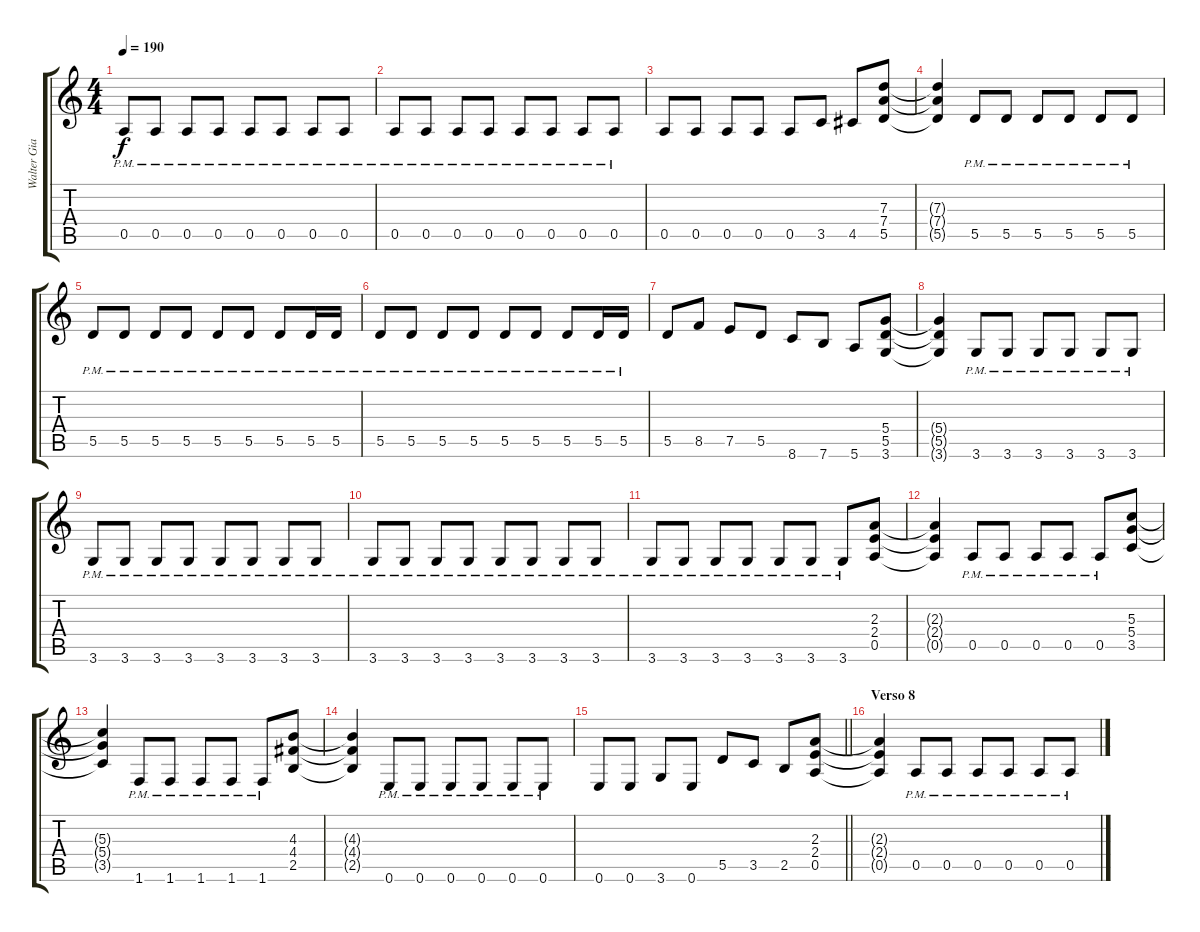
\track ("Walter Giardino" "Walter Gia") {instrument distortionguitar}
\staff {score tabs}
\tuning (E4 B3 G3 D3 A2 E2) {hide}
\ts (4 4)
\tempo 190
\clef g2
\ks c
0.5{pm}.8{dy f} 0.5{pm}.8 0.5{pm}.8 0.5{pm}.8 0.5{pm}.8 0.5{pm}.8 0.5{pm}.8 0.5{pm}.8 |
0.5{pm}.8 0.5{pm}.8 0.5{pm}.8 0.5{pm}.8 0.5{pm}.8 0.5{pm}.8 0.5{pm}.8 0.5{pm}.8 |
0.5.8 0.5.8 0.5.8 0.5.8 0.5.8 3.5.8 4.5.8 (7.3 7.4 5.5).8 |
(7.3{t} 7.4{t} 5.5{t}).4 5.5{pm}.8 5.5{pm}.8 5.5{pm}.8 5.5{pm}.8 5.5{pm}.8 5.5{pm}.8 |
5.5{pm}.8 5.5{pm}.8 5.5{pm}.8 5.5{pm}.8 5.5{pm}.8 5.5{pm}.8 5.5{pm}.8 5.5{pm}.16 5.5{pm}.16 |
5.5{pm}.8 5.5{pm}.8 5.5{pm}.8 5.5{pm}.8 5.5{pm}.8 5.5{pm}.8 5.5{pm}.8 5.5{pm}.16 5.5{pm}.16 |
5.5.8 8.5.8 7.5.8 5.5.8 8.6.8 7.6.8 5.6.8 (5.4 5.5 3.6).8 |
(5.4{t} 5.5{t} 3.6{t}).4 3.6{pm}.8 3.6{pm}.8 3.6{pm}.8 3.6{pm}.8 3.6{pm}.8 3.6{pm}.8 |
3.6{pm}.8 3.6{pm}.8 3.6{pm}.8 3.6{pm}.8 3.6{pm}.8 3.6{pm}.8 3.6{pm}.8 3.6{pm}.8 |
3.6{pm}.8 3.6{pm}.8 3.6{pm}.8 3.6{pm}.8 3.6{pm}.8 3.6{pm}.8 3.6{pm}.8 3.6{pm}.8 |
3.6{pm}.8 3.6{pm}.8 3.6{pm}.8 3.6{pm}.8 3.6{pm}.8 3.6{pm}.8 3.6{pm}.8 (2.3 2.4 0.5).8 |
(2.3{t} 2.4{t} 0.5{t}).4 0.5{pm}.8 0.5{pm}.8 0.5{pm}.8 0.5{pm}.8 0.5{pm}.8 (5.3 5.4 3.5).8 |
(5.3{t} 5.4{t} 3.5{t}).4 1.6{pm}.8 1.6{pm}.8 1.6{pm}.8 1.6{pm}.8 1.6{pm}.8 (4.3 4.4 2.5).8 |
(4.3{t} 4.4{t} 2.5{t}).4 0.6{pm}.8 0.6{pm}.8 0.6{pm}.8 0.6{pm}.8 0.6{pm}.8 0.6{pm}.8 |
\barLineRight lightlight
0.6.8 0.6.8 3.6.8 0.6.8 5.5.8 3.5.8 2.5.8 (2.3 2.4 0.5).8 |
\section ("" "Verso 8")
(2.3{t} 2.4{t} 0.5{t}).4 0.5{pm}.8 0.5{pm}.8 0.5{pm}.8 0.5{pm}.8 0.5{pm}.8 0.5{pm}.8
